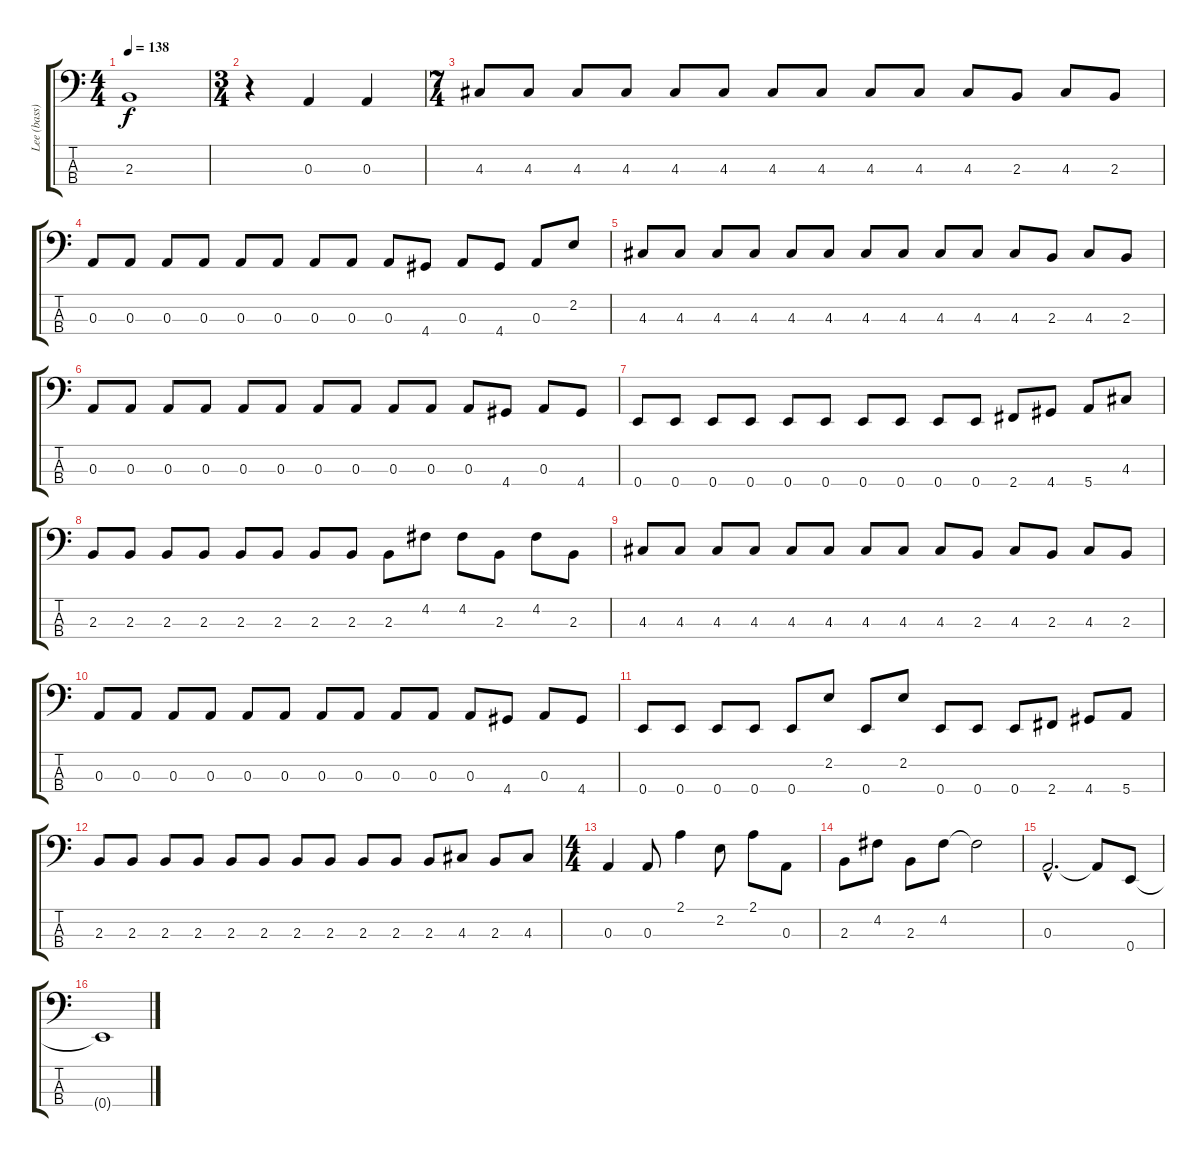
\track ("Lee (bass)" "Lee (bass)") {instrument electricbassfinger}
\staff {score tabs}
\tuning (G2 D2 A1 E1) {hide}
\ts (4 4)
\tempo 138
\clef f4
\ks c
2.3.1{dy f} |
\ts (3 4)
r.4 0.3.4 0.3.4 |
\ts (7 4)
4.3.8 4.3.8 4.3.8 4.3.8 4.3.8 4.3.8 4.3.8 4.3.8 4.3.8 4.3.8 4.3.8 2.3.8 4.3.8 2.3.8 |
0.3.8 0.3.8 0.3.8 0.3.8 0.3.8 0.3.8 0.3.8 0.3.8 0.3.8 4.4.8 0.3.8 4.4.8 0.3.8 2.2.8 |
4.3.8 4.3.8 4.3.8 4.3.8 4.3.8 4.3.8 4.3.8 4.3.8 4.3.8 4.3.8 4.3.8 2.3.8 4.3.8 2.3.8 |
0.3.8 0.3.8 0.3.8 0.3.8 0.3.8 0.3.8 0.3.8 0.3.8 0.3.8 0.3.8 0.3.8 4.4.8 0.3.8 4.4.8 |
0.4.8 0.4.8 0.4.8 0.4.8 0.4.8 0.4.8 0.4.8 0.4.8 0.4.8 0.4.8 2.4.8 4.4.8 5.4.8 4.3.8 |
2.3.8 2.3.8 2.3.8 2.3.8 2.3.8 2.3.8 2.3.8 2.3.8 2.3.8 4.2.8 4.2.8 2.3.8 4.2.8 2.3.8 |
4.3.8 4.3.8 4.3.8 4.3.8 4.3.8 4.3.8 4.3.8 4.3.8 4.3.8 2.3.8 4.3.8 2.3.8 4.3.8 2.3.8 |
0.3.8 0.3.8 0.3.8 0.3.8 0.3.8 0.3.8 0.3.8 0.3.8 0.3.8 0.3.8 0.3.8 4.4.8 0.3.8 4.4.8 |
0.4.8 0.4.8 0.4.8 0.4.8 0.4.8 2.2.8 0.4.8 2.2.8 0.4.8 0.4.8 0.4.8 2.4.8 4.4.8 5.4.8 |
2.3.8 2.3.8 2.3.8 2.3.8 2.3.8 2.3.8 2.3.8 2.3.8 2.3.8 2.3.8 2.3.8 4.3.8 2.3.8 4.3.8 |
\ts (4 4)
0.3.4 0.3.8 2.1.4 2.2.8 2.1.8 0.3.8 |
2.3.8 4.2.8 2.3.8 4.2.8 4.2{t}.2 |
0.3{hac}.2{d} 0.3{t}.8 0.4.8 |
0.4{t}.1
